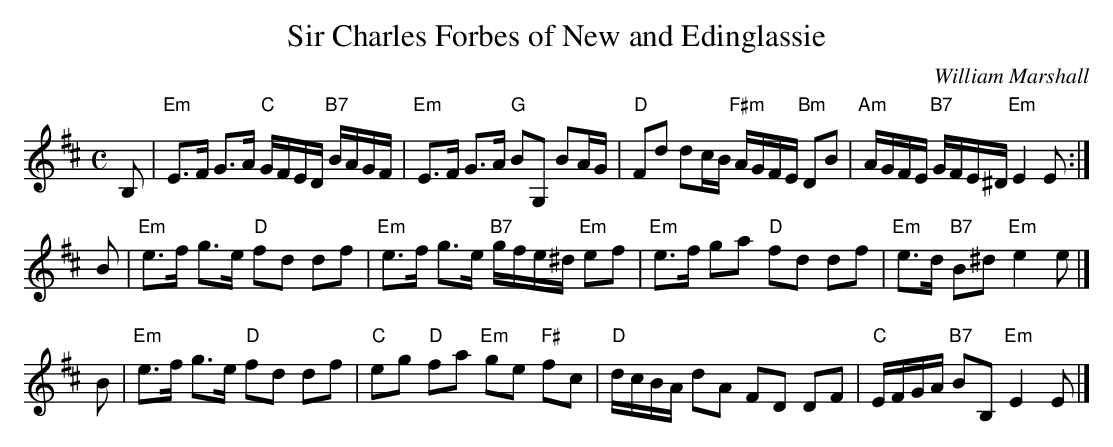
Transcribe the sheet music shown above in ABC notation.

X:1
T: Sir Charles Forbes of New and Edinglassie
C: William Marshall
M: C
L: 1/16
K: Edor
B,2 \
| "Em"E3F G3A "C"GFED "B7"BAGF | "Em"E3F G3A "G"B2G,2 B2AG \
| "D"F2d2 d2cB "F#m"AGFE "Bm"D2B2 | "Am"AGFE "B7"GFE^D "Em"E4 E2 :|
B2 \
| "Em"e3f g3e "D"f2d2 d2f2 | "Em"e3f g3e "B7"gfe^d "Em"e2f2 \
| "Em"e3f g2a2 "D"f2d2 d2f2 | "Em"e3d "B7"B2^d2 "Em"e4 e2 |]
B2 \
| "Em"e3f g3e "D"f2d2 d2f2 | "C"e2g2 "D"f2a2 "Em"g2e2 "F#"f2c2 \
| "D"dcBA d2A2 F2D2 D2F2 | "C"EFGA "B7"B2B,2 "Em"E4 E2 |]
